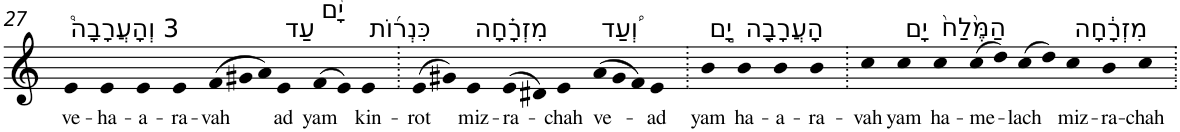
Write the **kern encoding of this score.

**kern	**text
*part1	*part1
*staff1	*staff1
*I"Piano	*
*I'Pno	*
!!LO:PB:g=z
*clefG2	*
*k[]	*
=27	=27
!LO:TX:a:t=3 וְהָעֲרָבָה֩	!
!	!LO:LY:b
4e	ve-
!	!LO:LY:b
4e	-ha-
!	!LO:LY:b
4e	-a-
!	!LO:LY:b
4e	-ra-
*Xtuplet	*
!	!LO:LY:b
(>12f	-vah
12g#X	.
12a)	.
!LO:TX:a:t=עַד	!
!	!LO:LY:b
4e	ad
!LO:TX:a:t=יָ֨ם	!
!	!LO:LY:b
(>8f	yam
8e)	.
!LO:TX:a:t=כִּנְר֜וֹת	!
!	!LO:LY:b
4e	kin-
=28.	=28.
!	!LO:LY:b
(>8e	-rot
8g#X)	.
!LO:TX:a:t=מִזְרָ֗חָה	!
!	!LO:LY:b
4e	miz-
!	!LO:LY:b
(>8e	-ra-
8d#X)	.
!	!LO:LY:b
4e	-chah
!LO:TX:a:t=וְ֠עַד	!
!	!LO:LY:b
(>12a	ve-
12g#	.
12f)	.
!	!LO:LY:b
4e	-ad
=29.	=29.
!LO:TX:a:t=יָ֣ם	!
!	!LO:LY:b
4b	yam
!LO:TX:a:t=הָעֲרָבָ֤ה	!
!	!LO:LY:b
4b	ha-
!	!LO:LY:b
4b	-a-
!	!LO:LY:b
4b	-ra-
=30.	=30.
!	!LO:LY:b
4cc	-vah
!LO:TX:a:t=יָם	!
!	!LO:LY:b
4cc	yam
!LO:TX:a:t=הַמֶּ֙לַח֙	!
!	!LO:LY:b
4cc	ha-
!	!LO:LY:b
(>8cc	-me-
8dd)	.
!	!LO:LY:b
(>8cc	-lach
8dd)	.
!LO:TX:a:t=מִזְרָ֔חָה	!
!	!LO:LY:b
4cc	miz-
!	!LO:LY:b
4b	-ra-
!	!LO:LY:b
4cc	-chah
=.	=.
*-	*-
